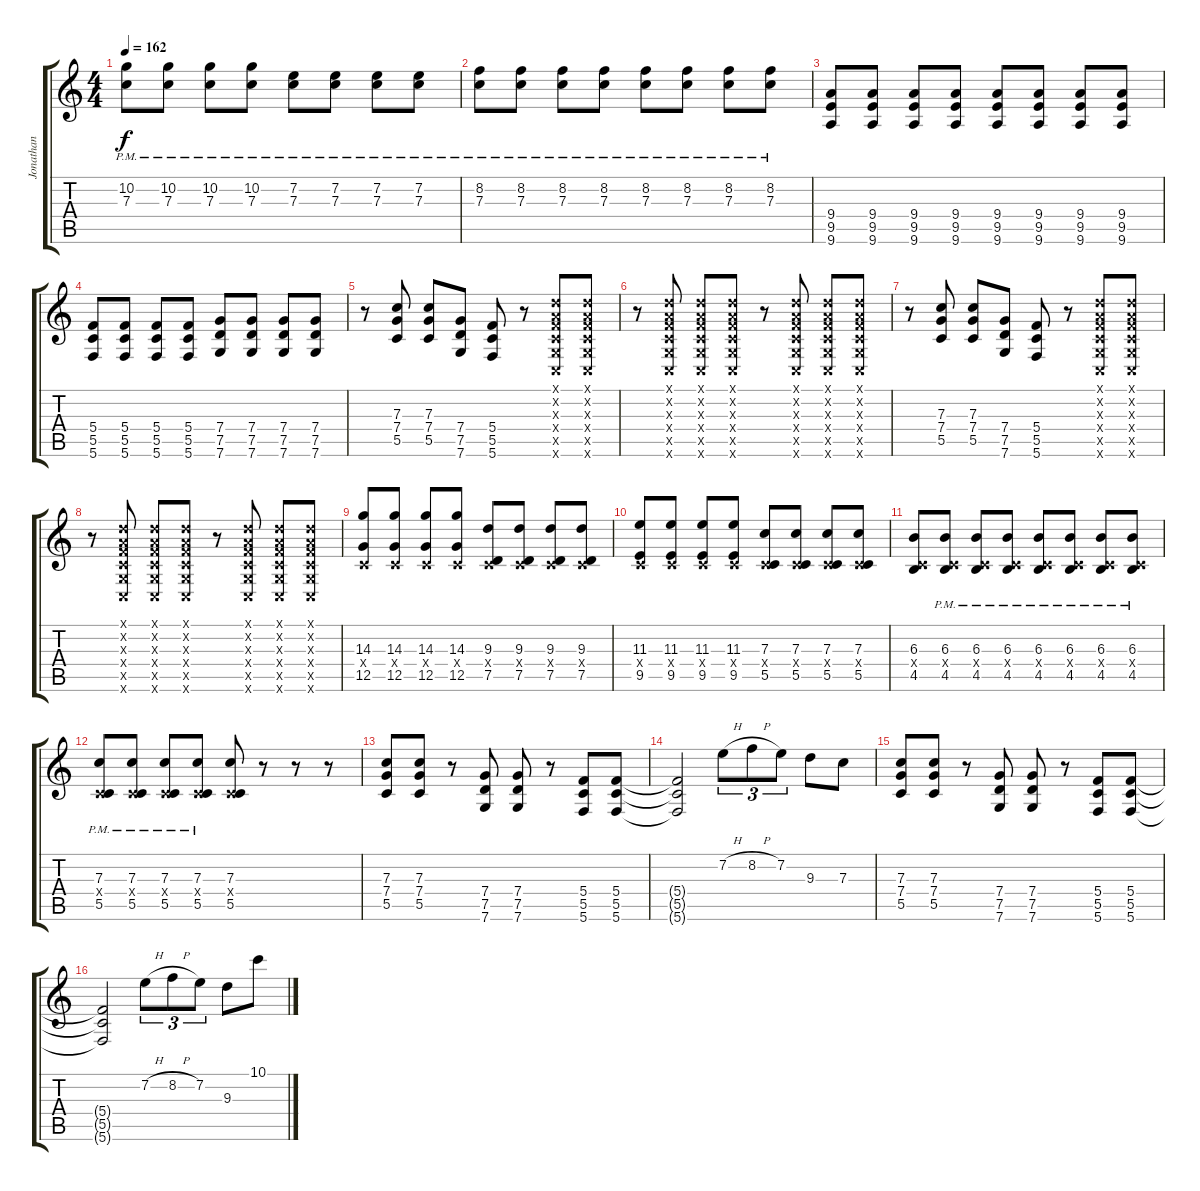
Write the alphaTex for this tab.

\track ("Jonathan" "Jonathan") {instrument distortionguitar}
\staff {score tabs}
\tuning (D4 A3 F3 C3 G2 C2) {hide}
\ts (4 4)
\tempo 162
\clef g2
\ks c
(10.2{pm} 7.3{pm}).8{dy f} (10.2{pm} 7.3{pm}).8 (10.2{pm} 7.3{pm}).8 (10.2{pm} 7.3{pm}).8 (7.2{pm} 7.3{pm}).8 (7.2{pm} 7.3{pm}).8 (7.2{pm} 7.3{pm}).8 (7.2{pm} 7.3{pm}).8 |
(8.2{pm} 7.3{pm}).8 (8.2{pm} 7.3{pm}).8 (8.2{pm} 7.3{pm}).8 (8.2{pm} 7.3{pm}).8 (8.2{pm} 7.3{pm}).8 (8.2{pm} 7.3{pm}).8 (8.2{pm} 7.3{pm}).8 (8.2{pm} 7.3{pm}).8 |
(9.4 9.5 9.6).8 (9.4 9.5 9.6).8 (9.4 9.5 9.6).8 (9.4 9.5 9.6).8 (9.4 9.5 9.6).8 (9.4 9.5 9.6).8 (9.4 9.5 9.6).8 (9.4 9.5 9.6).8 |
(5.4 5.5 5.6).8 (5.4 5.5 5.6).8 (5.4 5.5 5.6).8 (5.4 5.5 5.6).8 (7.4 7.5 7.6).8 (7.4 7.5 7.6).8 (7.4 7.5 7.6).8 (7.4 7.5 7.6).8 |
r.8 (7.3 7.4 5.5).8 (7.3 7.4 5.5).8 (7.4 7.5 7.6).8 (5.4 5.5 5.6).8 r.8 (0.1{x} 0.2{x} 0.3{x} 0.4{x} 0.5{x} 0.6{x}).8 (0.1{x} 0.2{x} 0.3{x} 0.4{x} 0.5{x} 0.6{x}).8 |
r.8 (0.1{x} 0.2{x} 0.3{x} 0.4{x} 0.5{x} 0.6{x}).8 (0.1{x} 0.2{x} 0.3{x} 0.4{x} 0.5{x} 0.6{x}).8 (0.1{x} 0.2{x} 0.3{x} 0.4{x} 0.5{x} 0.6{x}).8 r.8 (0.1{x} 0.2{x} 0.3{x} 0.4{x} 0.5{x} 0.6{x}).8 (0.1{x} 0.2{x} 0.3{x} 0.4{x} 0.5{x} 0.6{x}).8 (0.1{x} 0.2{x} 0.3{x} 0.4{x} 0.5{x} 0.6{x}).8 |
r.8 (7.3 7.4 5.5).8 (7.3 7.4 5.5).8 (7.4 7.5 7.6).8 (5.4 5.5 5.6).8 r.8 (0.1{x} 0.2{x} 0.3{x} 0.4{x} 0.5{x} 0.6{x}).8 (0.1{x} 0.2{x} 0.3{x} 0.4{x} 0.5{x} 0.6{x}).8 |
r.8 (0.1{x} 0.2{x} 0.3{x} 0.4{x} 0.5{x} 0.6{x}).8 (0.1{x} 0.2{x} 0.3{x} 0.4{x} 0.5{x} 0.6{x}).8 (0.1{x} 0.2{x} 0.3{x} 0.4{x} 0.5{x} 0.6{x}).8 r.8 (0.1{x} 0.2{x} 0.3{x} 0.4{x} 0.5{x} 0.6{x}).8 (0.1{x} 0.2{x} 0.3{x} 0.4{x} 0.5{x} 0.6{x}).8 (0.1{x} 0.2{x} 0.3{x} 0.4{x} 0.5{x} 0.6{x}).8 |
(14.3 0.4{x} 12.5).8 (14.3 0.4{x} 12.5).8 (14.3 0.4{x} 12.5).8 (14.3 0.4{x} 12.5).8 (9.3 0.4{x} 7.5).8 (9.3 0.4{x} 7.5).8 (9.3 0.4{x} 7.5).8 (9.3 0.4{x} 7.5).8 |
(11.3 0.4{x} 9.5).8 (11.3 0.4{x} 9.5).8 (11.3 0.4{x} 9.5).8 (11.3 0.4{x} 9.5).8 (7.3 0.4{x} 5.5).8 (7.3 0.4{x} 5.5).8 (7.3 0.4{x} 5.5).8 (7.3 0.4{x} 5.5).8 |
(6.3 0.4{x} 4.5).8 (6.3{pm} 0.4{x} 4.5{pm}).8 (6.3{pm} 0.4{x} 4.5{pm}).8 (6.3{pm} 0.4{x} 4.5{pm}).8 (6.3{pm} 0.4{x} 4.5{pm}).8 (6.3{pm} 0.4{x} 4.5{pm}).8 (6.3{pm} 0.4{x} 4.5{pm}).8 (6.3{pm} 0.4{x} 4.5{pm}).8 |
(7.3{pm} 0.4{pm x} 5.5{pm}).8 (7.3{pm} 0.4{x} 5.5{pm}).8 (7.3{pm} 0.4{x} 5.5{pm}).8 (7.3{pm} 0.4{x} 5.5).8 (7.3 0.4{x} 5.5).8 r.8 r.8 r.8 |
(7.3 7.4 5.5).8 (7.3 7.4 5.5).8 r.8 (7.4 7.5 7.6).8 (7.4 7.5 7.6).8 r.8 (5.4 5.5 5.6).8 (5.4 5.5 5.6).8 |
(5.4{t} 5.5{t} 5.6{t}).2 7.2{h}.8{tu (3 2)} 8.2{h}.8{tu (3 2)} 7.2.8{tu (3 2)} 9.3.8 7.3.8 |
(7.3 7.4 5.5).8 (7.3 7.4 5.5).8 r.8 (7.4 7.5 7.6).8 (7.4 7.5 7.6).8 r.8 (5.4 5.5 5.6).8 (5.4 5.5 5.6).8 |
(5.4{t} 5.5{t} 5.6{t}).2 7.2{h}.8{tu (3 2)} 8.2{h}.8{tu (3 2)} 7.2.8{tu (3 2)} 9.3.8 10.1.8
